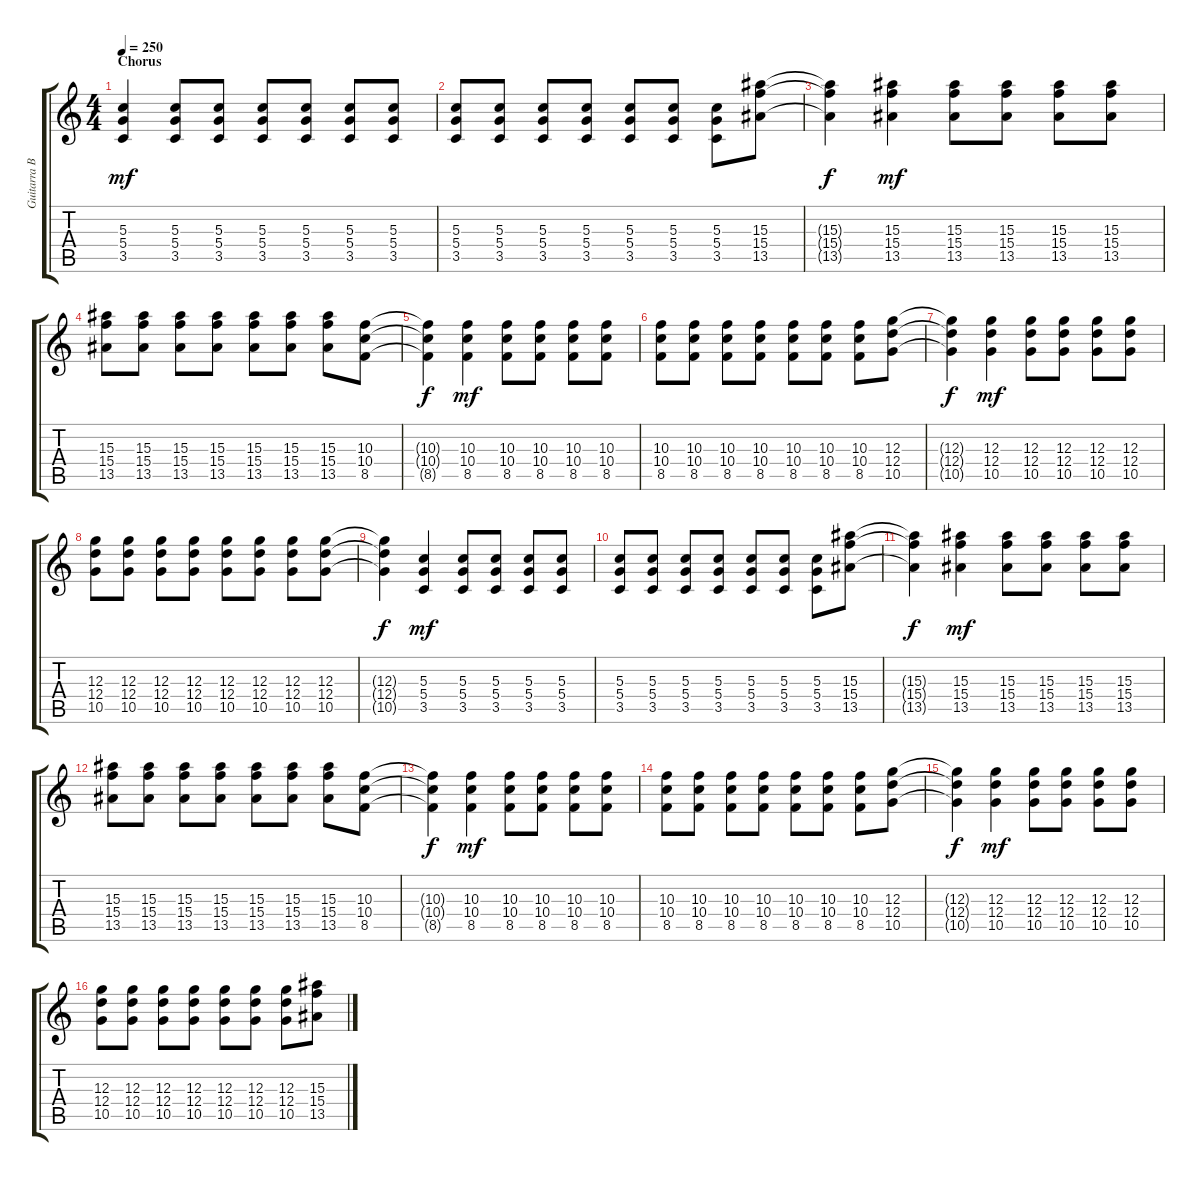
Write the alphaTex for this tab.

\track ("Guitarra Base" "Guitarra B") {instrument distortionguitar}
\staff {score tabs}
\tuning (E4 B3 G3 D3 A2 E2) {hide}
\ts (4 4)
\section ("" "Chorus")
\tempo 250
\clef g2
\ks c
(5.3 5.4 3.5).4{dy mf} (5.3 5.4 3.5).8 (5.3 5.4 3.5).8 (5.3 5.4 3.5).8 (5.3 5.4 3.5).8 (5.3 5.4 3.5).8 (5.3 5.4 3.5).8 |
(5.3 5.4 3.5).8 (5.3 5.4 3.5).8 (5.3 5.4 3.5).8 (5.3 5.4 3.5).8 (5.3 5.4 3.5).8 (5.3 5.4 3.5).8 (5.3 5.4 3.5).8 (15.3 15.4 13.5).8 |
(15.3{t} 15.4{t} 13.5{t}).4{dy f} (15.3 15.4 13.5).4{dy mf} (15.3 15.4 13.5).8 (15.3 15.4 13.5).8 (15.3 15.4 13.5).8 (15.3 15.4 13.5).8 |
(15.3 15.4 13.5).8 (15.3 15.4 13.5).8 (15.3 15.4 13.5).8 (15.3 15.4 13.5).8 (15.3 15.4 13.5).8 (15.3 15.4 13.5).8 (15.3 15.4 13.5).8 (10.3 10.4 8.5).8 |
(10.3{t} 10.4{t} 8.5{t}).4{dy f} (10.3 10.4 8.5).4{dy mf} (10.3 10.4 8.5).8 (10.3 10.4 8.5).8 (10.3 10.4 8.5).8 (10.3 10.4 8.5).8 |
(10.3 10.4 8.5).8 (10.3 10.4 8.5).8 (10.3 10.4 8.5).8 (10.3 10.4 8.5).8 (10.3 10.4 8.5).8 (10.3 10.4 8.5).8 (10.3 10.4 8.5).8 (12.3 12.4 10.5).8 |
(12.3{t} 12.4{t} 10.5{t}).4{dy f} (12.3 12.4 10.5).4{dy mf} (12.3 12.4 10.5).8 (12.3 12.4 10.5).8 (12.3 12.4 10.5).8 (12.3 12.4 10.5).8 |
(12.3 12.4 10.5).8 (12.3 12.4 10.5).8 (12.3 12.4 10.5).8 (12.3 12.4 10.5).8 (12.3 12.4 10.5).8 (12.3 12.4 10.5).8 (12.3 12.4 10.5).8 (12.3 12.4 10.5).8 |
(12.3{t} 12.4{t} 10.5{t}).4{dy f} (5.3 5.4 3.5).4{dy mf} (5.3 5.4 3.5).8 (5.3 5.4 3.5).8 (5.3 5.4 3.5).8 (5.3 5.4 3.5).8 |
(5.3 5.4 3.5).8 (5.3 5.4 3.5).8 (5.3 5.4 3.5).8 (5.3 5.4 3.5).8 (5.3 5.4 3.5).8 (5.3 5.4 3.5).8 (5.3 5.4 3.5).8 (15.3 15.4 13.5).8 |
(15.3{t} 15.4{t} 13.5{t}).4{dy f} (15.3 15.4 13.5).4{dy mf} (15.3 15.4 13.5).8 (15.3 15.4 13.5).8 (15.3 15.4 13.5).8 (15.3 15.4 13.5).8 |
(15.3 15.4 13.5).8 (15.3 15.4 13.5).8 (15.3 15.4 13.5).8 (15.3 15.4 13.5).8 (15.3 15.4 13.5).8 (15.3 15.4 13.5).8 (15.3 15.4 13.5).8 (10.3 10.4 8.5).8 |
(10.3{t} 10.4{t} 8.5{t}).4{dy f} (10.3 10.4 8.5).4{dy mf} (10.3 10.4 8.5).8 (10.3 10.4 8.5).8 (10.3 10.4 8.5).8 (10.3 10.4 8.5).8 |
(10.3 10.4 8.5).8 (10.3 10.4 8.5).8 (10.3 10.4 8.5).8 (10.3 10.4 8.5).8 (10.3 10.4 8.5).8 (10.3 10.4 8.5).8 (10.3 10.4 8.5).8 (12.3 12.4 10.5).8 |
(12.3{t} 12.4{t} 10.5{t}).4{dy f} (12.3 12.4 10.5).4{dy mf} (12.3 12.4 10.5).8 (12.3 12.4 10.5).8 (12.3 12.4 10.5).8 (12.3 12.4 10.5).8 |
(12.3 12.4 10.5).8 (12.3 12.4 10.5).8 (12.3 12.4 10.5).8 (12.3 12.4 10.5).8 (12.3 12.4 10.5).8 (12.3 12.4 10.5).8 (12.3 12.4 10.5).8 (15.3 15.4 13.5).8
